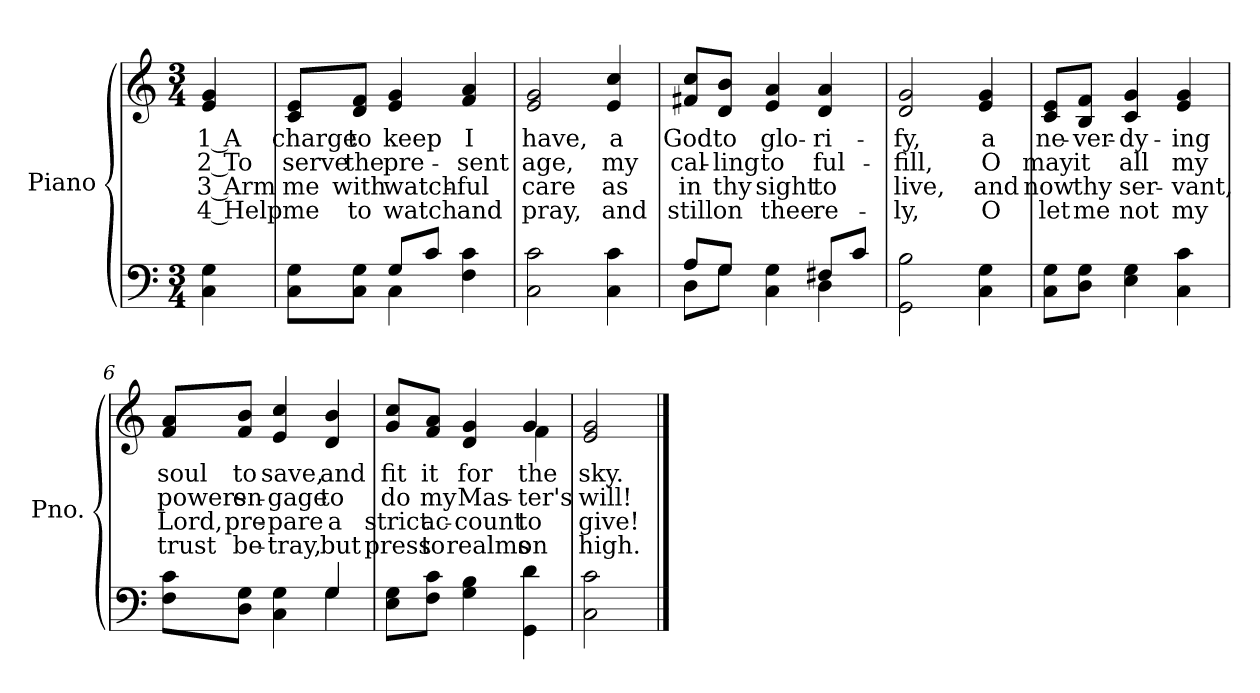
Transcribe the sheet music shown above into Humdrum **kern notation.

**kern	**kern	**text	**text	**text	**text
*part2	*part1	*part1	*part1	*part1	*part1
*staff2	*staff1	*staff1	*staff1	*staff1	*staff1
*I"Piano	*I"Piano	*	*	*	*
*I'Pno.	*I'Pno.	*	*	*	*
!!LO:PB:g=z
*clefF4	*clefG2	*	*	*	*
*k[]	*k[]	*	*	*	*
*C:	*C:	*	*	*	*
*M3/4	*M3/4	*	*	*	*
=	=	=	=	=	=
!	!	!LO:LY:b:color=#000000	!LO:LY:b:color=#000000	!LO:LY:b:color=#000000	!LO:LY:b:color=#000000
4Ci\ 4Gi	4ei/ 4gi	1 A	2 To	3 Arm	4 Help
=1	=1	=1	=1	=1	=1
*^	*	*	*	*	*
!	!	!	!LO:LY:b:color=#000000	!LO:LY:b:color=#000000	!LO:LY:b:color=#000000	!LO:LY:b:color=#000000
8Ci\ 8Gi\L	4ryy	8ci/ 8ei/L	charge	serve	me	me
!	!	!	!LO:LY:b:color=#000000	!LO:LY:b:color=#000000	!LO:LY:b:color=#000000	!LO:LY:b:color=#000000
8Ci\ 8Gi\J	.	8di/ 8fi/J	to	the	with	to
!	!	!	!LO:LY:b:color=#000000	!LO:LY:b:color=#000000	!LO:LY:b:color=#000000	!LO:LY:b:color=#000000
8Gi/L	4Ci\	4ei/ 4gi	keep	pre-	watch-	-watch
8ci/J	.	.	.	.	.	.
!	!	!	!LO:LY:b:color=#000000	!LO:LY:b:color=#000000	!LO:LY:b:color=#000000	!LO:LY:b:color=#000000
4Fi\ 4ci	4ryy	4fi/ 4ai	I	-sent	ful	and
*v	*v	*	*	*	*	*
=2	=2	=2	=2	=2	=2
*^	*	*	*	*	*
!	!	!	!LO:LY:b:color=#000000	!LO:LY:b:color=#000000	!LO:LY:b:color=#000000	!LO:LY:b:color=#000000
*v	*v	*	*	*	*	*
2Ci\ 2ci	2ei/ 2gi	have,	age,	care	pray,
!	!	!LO:LY:b:color=#000000	!LO:LY:b:color=#000000	!LO:LY:b:color=#000000	!LO:LY:b:color=#000000
4Ci\ 4ci	4ei/ 4cci	a	my	as	and
=3	=3	=3	=3	=3	=3
*^	*	*	*	*	*
!	!	!	!LO:LY:b:color=#000000	!LO:LY:b:color=#000000	!LO:LY:b:color=#000000	!LO:LY:b:color=#000000
8Ai/L	8Di\L	8f#Xi/ 8cci/L	God	cal-	in	still
!	!	!	!LO:LY:b:color=#000000	!LO:LY:b:color=#000000	!LO:LY:b:color=#000000	!LO:LY:b:color=#000000
8Gi/J	8Gi\J	8di/ 8bi/J	to	-ling	thy	on
!	!	!	!LO:LY:b:color=#000000	!LO:LY:b:color=#000000	!LO:LY:b:color=#000000	!LO:LY:b:color=#000000
4Ci\ 4Gi	4ryy	4ei/ 4ai	glo-	to	sight	thee
!	!	!	!LO:LY:b:color=#000000	!LO:LY:b:color=#000000	!LO:LY:b:color=#000000	!LO:LY:b:color=#000000
8F#Xi/L	4Di\	4di/ 4ai	-ri-	ful-	to	re-
8ci/J	.	.	.	.	.	.
*v	*v	*	*	*	*	*
=4	=4	=4	=4	=4	=4
!	!	!LO:LY:b:color=#000000	!LO:LY:b:color=#000000	!LO:LY:b:color=#000000	!LO:LY:b:color=#000000
2GGi\ 2Bi	2di/ 2gi	-fy,	-fill,	-live,	ly,
!	!	!LO:LY:b:color=#000000	!LO:LY:b:color=#000000	!LO:LY:b:color=#000000	!LO:LY:b:color=#000000
4Ci\ 4Gi	4ei/ 4gi	a	O	and	O
!!LO:LB:g=z
=5	=5	=5	=5	=5	=5
!	!	!LO:LY:b:color=#000000	!LO:LY:b:color=#000000	!LO:LY:b:color=#000000	!LO:LY:b:color=#000000
8Ci\ 8Gi\L	8ci/ 8ei/L	ne-	may	now	let
!	!	!LO:LY:b:color=#000000	!LO:LY:b:color=#000000	!LO:LY:b:color=#000000	!LO:LY:b:color=#000000
8Di\ 8Gi\J	8Bi/ 8fi/J	-ver-	it	thy	me
!	!	!LO:LY:b:color=#000000	!LO:LY:b:color=#000000	!LO:LY:b:color=#000000	!LO:LY:b:color=#000000
4Ei\ 4Gi	4ci/ 4gi	-dy-	all	ser-	-not
!	!	!LO:LY:b:color=#000000	!LO:LY:b:color=#000000	!LO:LY:b:color=#000000	!LO:LY:b:color=#000000
4Ci\ 4ci	4ei/ 4gi	-ing	my	vant,	my
=6	=6	=6	=6	=6	=6
*^	*	*	*	*	*
!	!	!	!LO:LY:b:color=#000000	!LO:LY:b:color=#000000	!LO:LY:b:color=#000000	!LO:LY:b:color=#000000
8Fi\ 8ci\L	2ryy	8fi/ 8ai/L	soul	powers	Lord,	trust
!	!	!	!LO:LY:b:color=#000000	!LO:LY:b:color=#000000	!LO:LY:b:color=#000000	!LO:LY:b:color=#000000
8Di\ 8Gi\J	.	8fi/ 8bi/J	to	en-	pre-	-be-
!	!	!	!LO:LY:b:color=#000000	!LO:LY:b:color=#000000	!LO:LY:b:color=#000000	!LO:LY:b:color=#000000
4Ci\ 4Gi	.	4ei/ 4cci	save,	-gage	-pare	tray,
!	!	!	!LO:LY:b:color=#000000	!LO:LY:b:color=#000000	!LO:LY:b:color=#000000	!LO:LY:b:color=#000000
4Gi/	4Gi\	4di/ 4bi	and	to	a	but
*v	*v	*	*	*	*	*
=7	=7	=7	=7	=7	=7
*^	*	*	*	*	*
!	!	!	!LO:LY:b:color=#000000	!LO:LY:b:color=#000000	!LO:LY:b:color=#000000	!LO:LY:b:color=#000000
*v	*v	*^	*	*	*	*
8Ei\ 8Gi\L	8gi/ 8cci/L	2ryy	fit	do	strict	press
!	!	!	!LO:LY:b:color=#000000	!LO:LY:b:color=#000000	!LO:LY:b:color=#000000	!LO:LY:b:color=#000000
8Fi\ 8ci\J	8fi/ 8ai/J	.	it	my	ac-	-to
!	!	!	!LO:LY:b:color=#000000	!LO:LY:b:color=#000000	!LO:LY:b:color=#000000	!LO:LY:b:color=#000000
4Gi\ 4Bi	4di/ 4gi	.	for	Mas-	count	realms
!	!	!	!LO:LY:b:color=#000000	!LO:LY:b:color=#000000	!LO:LY:b:color=#000000	!LO:LY:b:color=#000000
4GGi\ 4di	4gi/	4fi\	the	-ter's	to	on
*	*v	*v	*	*	*	*
=8	=8	=8	=8	=8	=8
*	*^	*	*	*	*
!	!	!	!LO:LY:b:color=#000000	!LO:LY:b:color=#000000	!LO:LY:b:color=#000000	!LO:LY:b:color=#000000
*	*v	*v	*	*	*	*
2Ci\ 2ci	2ei/ 2gi	sky.	will!	give!	high.
==	==	==	==	==	==
*-	*-	*-	*-	*-	*-
